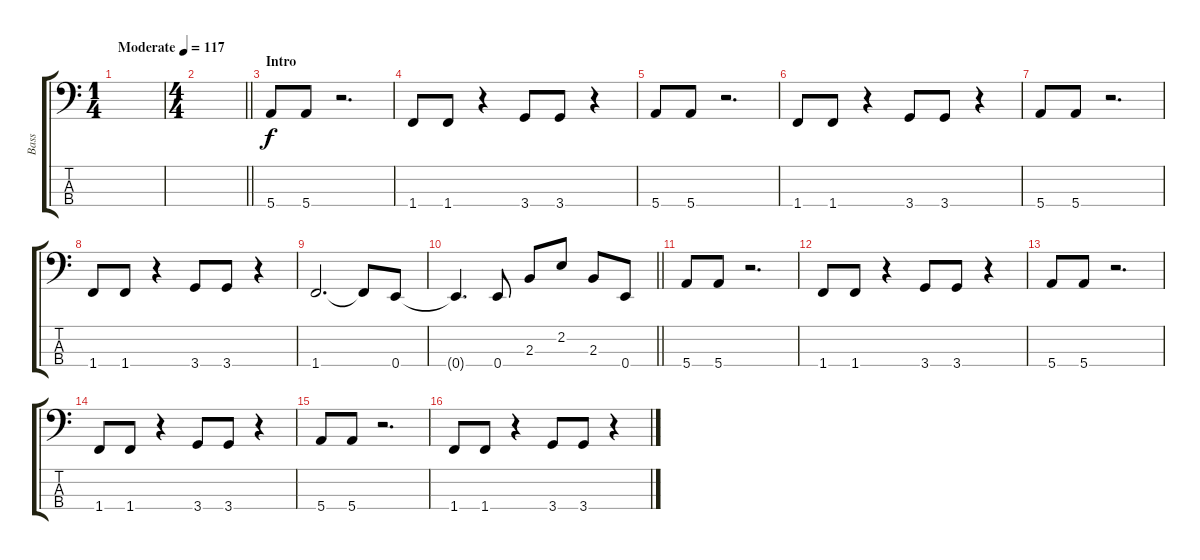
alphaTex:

\track ("Bass" "Bass") {instrument electricbassfinger}
\staff {score tabs}
\tuning (G2 D2 A1 E1) {hide}
\ts (1 4)
\tempo (117 "Moderate")
\clef f4
\ks c
|
\ts (4 4)
\barLineRight lightlight
|
\section ("" "Intro")
5.4.8 5.4.8 r.2{d} |
1.4.8 1.4.8 r.4 3.4.8 3.4.8 r.4 |
5.4.8 5.4.8 r.2{d} |
1.4.8 1.4.8 r.4 3.4.8 3.4.8 r.4 |
5.4.8 5.4.8 r.2{d} |
1.4.8 1.4.8 r.4 3.4.8 3.4.8 r.4 |
1.4.2{d} 1.4{t}.8 0.4.8 |
\barLineRight lightlight
0.4{t}.4{d} 0.4.8 2.3.8 2.2.8 2.3.8 0.4.8 |
5.4.8 5.4.8 r.2{d} |
1.4.8 1.4.8 r.4 3.4.8 3.4.8 r.4 |
5.4.8 5.4.8 r.2{d} |
1.4.8 1.4.8 r.4 3.4.8 3.4.8 r.4 |
5.4.8 5.4.8 r.2{d} |
1.4.8 1.4.8 r.4 3.4.8 3.4.8 r.4
